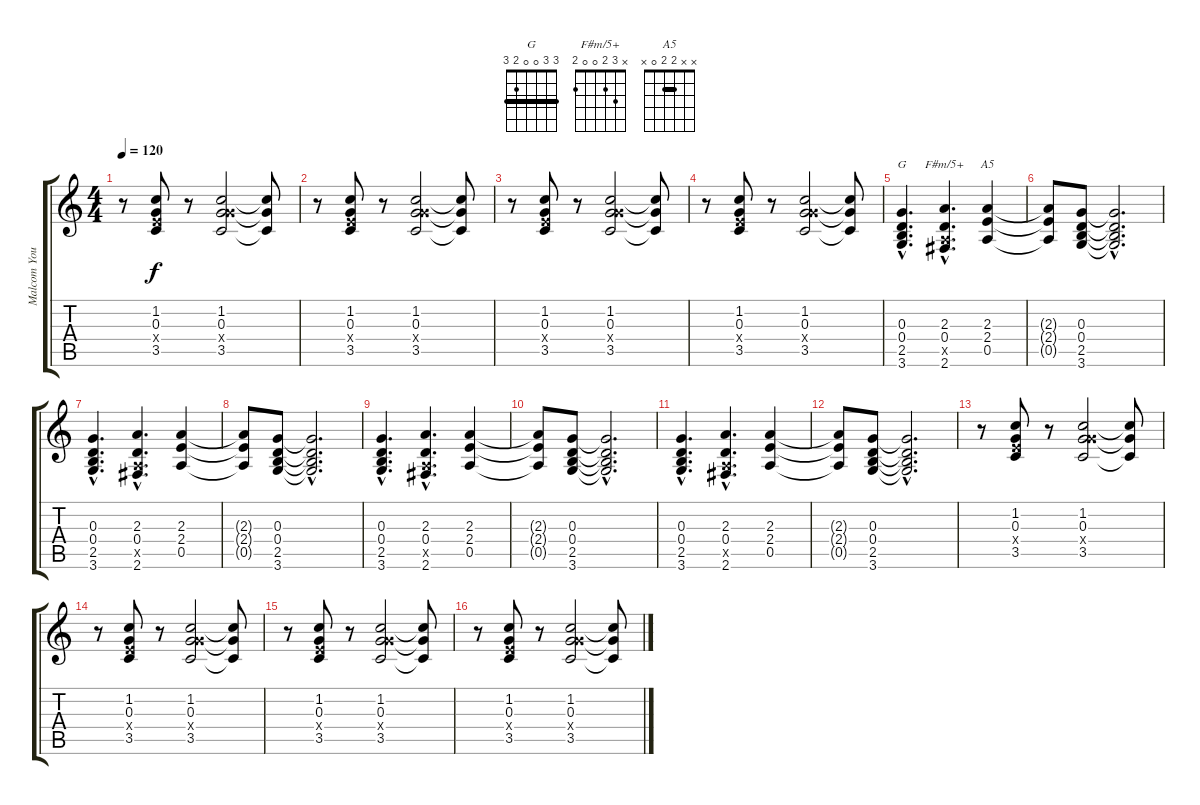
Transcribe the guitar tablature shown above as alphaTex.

\track ("Malcom Young" "Malcom You") {instrument overdrivenguitar}
\staff {score tabs}
\tuning (E4 B3 G3 D3 A2 E2) {hide}
\chord ("G" 3 3 0 0 2 3) {barre 3}
\chord ("F#m/5+" x 3 2 0 0 2)
\chord ("A5" x x 2 2 0 x) {barre 2}
\ts (4 4)
\tempo 120
\clef g2
\ks c
r.8{dy f} (1.2 0.3 2.4{x} 3.5).8 r.8 (1.2 0.3 5.4{x} 3.5).2 (1.2{t} 0.3{t} 3.5{t}).8 |
r.8 (1.2 0.3 2.4{x} 3.5).8 r.8 (1.2 0.3 5.4{x} 3.5).2 (1.2{t} 0.3{t} 3.5{t}).8 |
r.8 (1.2 0.3 2.4{x} 3.5).8 r.8 (1.2 0.3 5.4{x} 3.5).2 (1.2{t} 0.3{t} 3.5{t}).8 |
r.8 (1.2 0.3 2.4{x} 3.5).8 r.8 (1.2 0.3 5.4{x} 3.5).2 (1.2{t} 0.3{t} 3.5{t}).8 |
(0.3{hac} 0.4{hac} 2.5{hac} 3.6{hac}).4{d ch "G"} (2.3{hac} 0.4{hac} 0.5{hac x} 2.6{hac}).4{d ch "F#m/5+"} (2.3 2.4 0.5).4{ch "A5"} |
(2.3{t} 2.4{t} 0.5{t}).8 (0.3 0.4 2.5 3.6).8 (0.3{hac t} 0.4{hac t} 2.5{hac t} 3.6{hac t}).2{d} |
(0.3{hac} 0.4{hac} 2.5{hac} 3.6{hac}).4{d volume 12} (2.3{hac} 0.4{hac} 0.5{hac x} 2.6{hac}).4{d} (2.3 2.4 0.5).4 |
(2.3{t} 2.4{t} 0.5{t}).8 (0.3 0.4 2.5 3.6).8 (0.3{hac t} 0.4{hac t} 2.5{hac t} 3.6{hac t}).2{d} |
(0.3{hac} 0.4{hac} 2.5{hac} 3.6{hac}).4{d} (2.3{hac} 0.4{hac} 0.5{hac x} 2.6{hac}).4{d} (2.3 2.4 0.5).4 |
(2.3{t} 2.4{t} 0.5{t}).8 (0.3 0.4 2.5 3.6).8 (0.3{hac t} 0.4{hac t} 2.5{hac t} 3.6{hac t}).2{d} |
(0.3{hac} 0.4{hac} 2.5{hac} 3.6{hac}).4{d} (2.3{hac} 0.4{hac} 0.5{hac x} 2.6{hac}).4{d} (2.3 2.4 0.5).4 |
(2.3{t} 2.4{t} 0.5{t}).8 (0.3 0.4 2.5 3.6).8 (0.3{hac t} 0.4{hac t} 2.5{hac t} 3.6{hac t}).2{d} |
r.8 (1.2 0.3 2.4{x} 3.5).8 r.8 (1.2 0.3 5.4{x} 3.5).2 (1.2{t} 0.3{t} 3.5{t}).8 |
r.8 (1.2 0.3 2.4{x} 3.5).8 r.8 (1.2 0.3 5.4{x} 3.5).2 (1.2{t} 0.3{t} 3.5{t}).8 |
r.8 (1.2 0.3 2.4{x} 3.5).8 r.8 (1.2 0.3 5.4{x} 3.5).2 (1.2{t} 0.3{t} 3.5{t}).8 |
r.8 (1.2 0.3 2.4{x} 3.5).8 r.8 (1.2 0.3 5.4{x} 3.5).2 (1.2{t} 0.3{t} 3.5{t}).8
